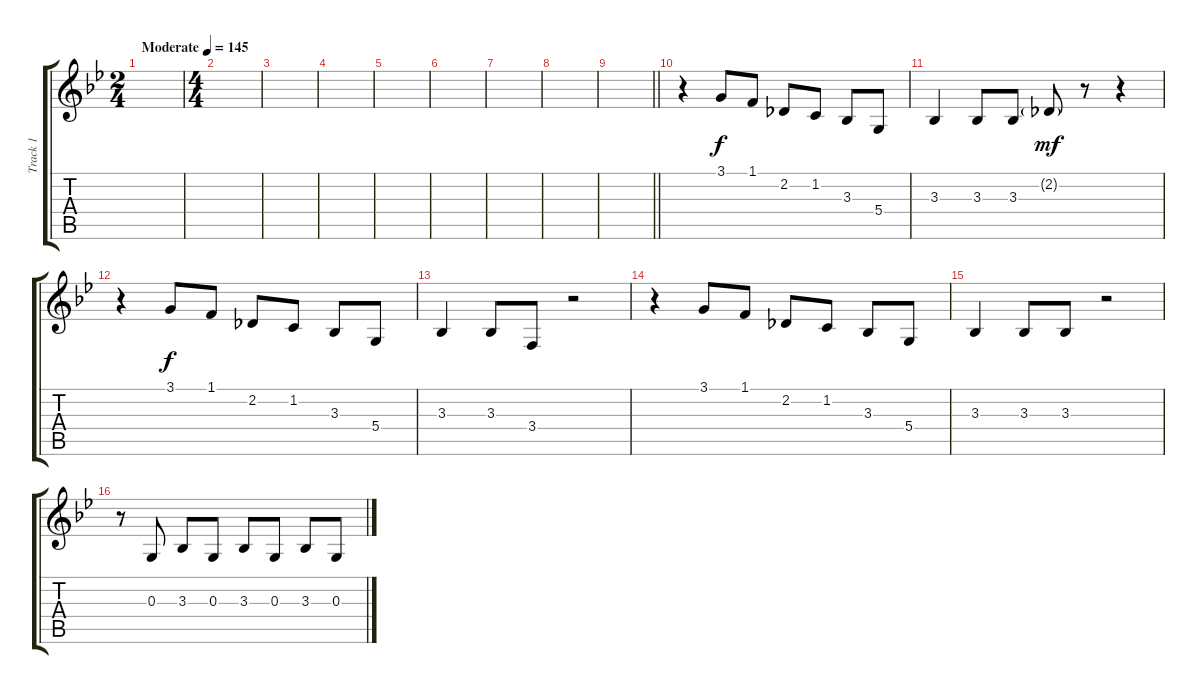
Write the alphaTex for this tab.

\track ("Track 1" "Track 1") {instrument tenorsax}
\staff {score tabs}
\tuning (E4 B3 G3 D3 A2 E2) {hide}
\ts (2 4)
\tempo (145 "Moderate")
\clef g2
\ks bb
|
\ts (4 4)
|
|
|
|
|
|
|
\barLineRight lightlight
|
r.4 3.1.8 1.1.8 2.2.8 1.2.8 3.3.8 5.4.8 |
3.3.4 3.3.8 3.3.8 2.2{g}.8{dy mf} r.8 r.4 |
r.4 3.1.8{dy f} 1.1.8 2.2.8 1.2.8 3.3.8 5.4.8 |
3.3.4 3.3.8 3.4.8 r.2 |
r.4 3.1.8 1.1.8 2.2.8 1.2.8 3.3.8 5.4.8 |
3.3.4 3.3.8 3.3.8 r.2 |
r.8 0.3.8 3.3.8 0.3.8 3.3.8 0.3.8 3.3.8 0.3.8
